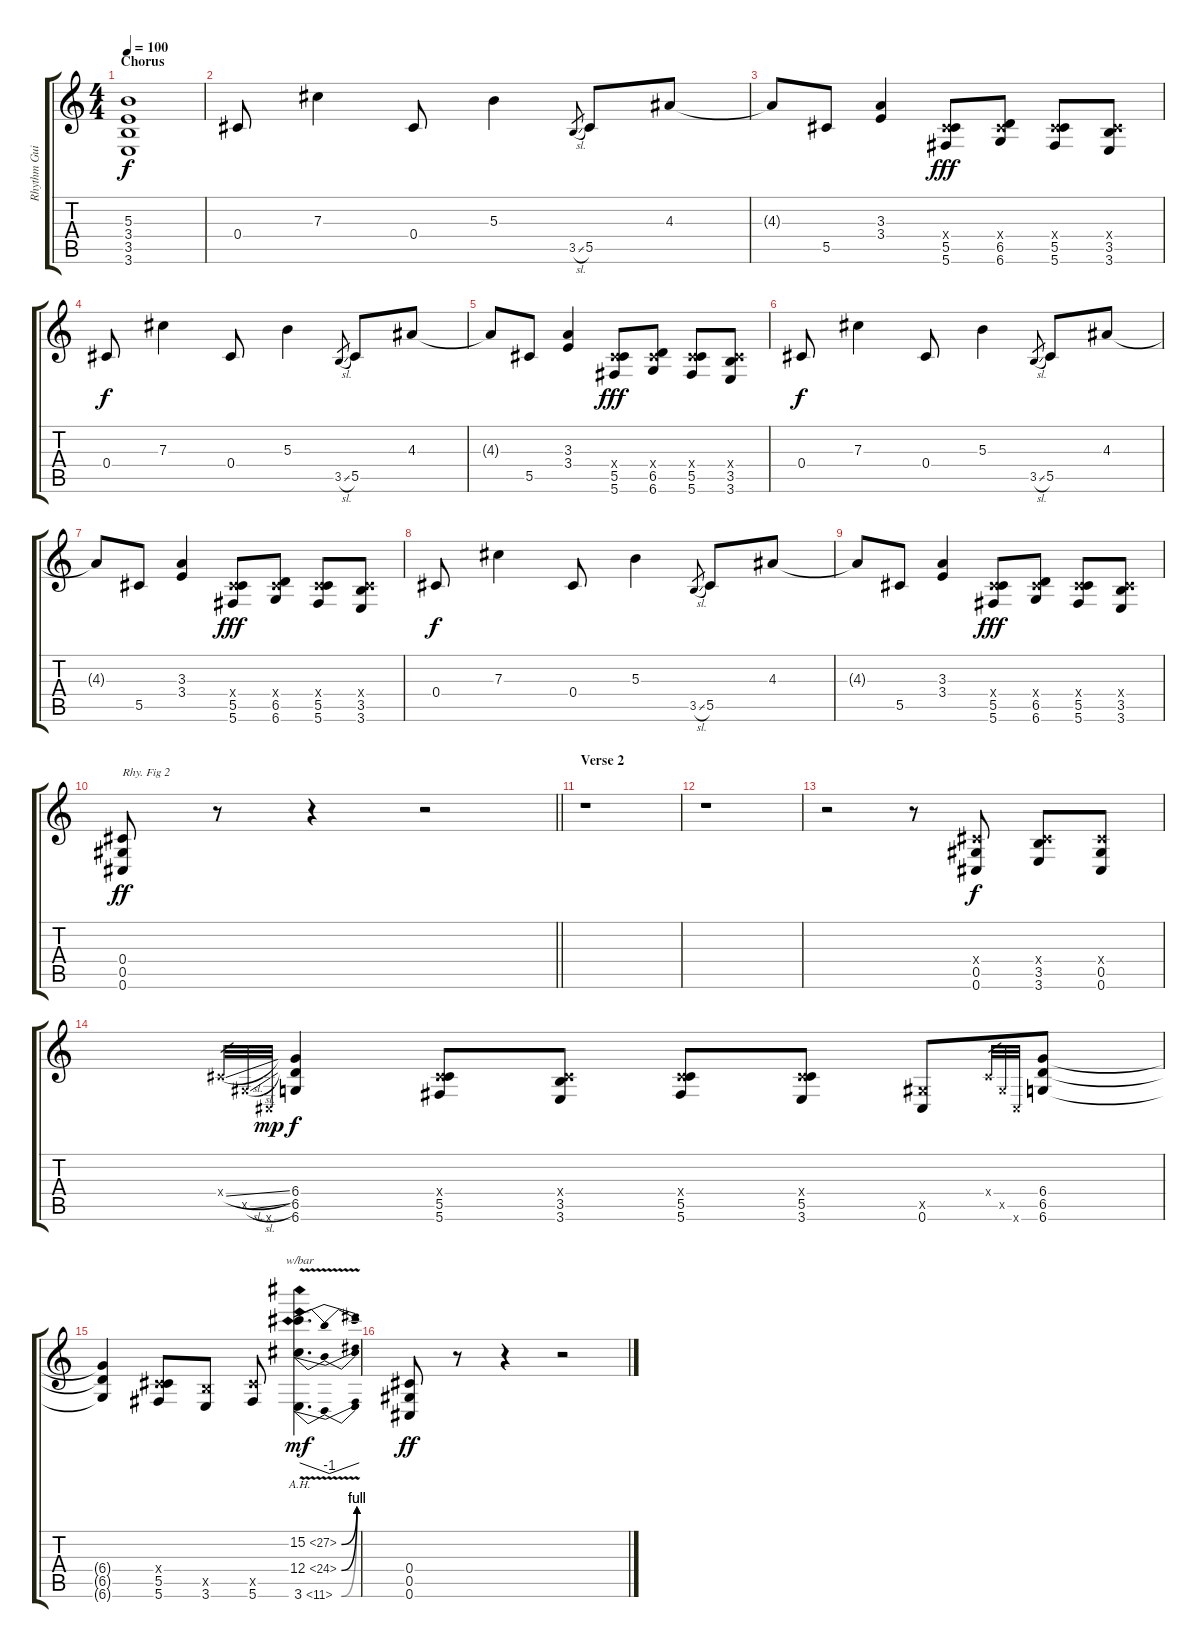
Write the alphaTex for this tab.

\track ("Rhythm Guitar 1" "Rhythm Gui") {instrument overdrivenguitar}
\staff {score tabs}
\tuning (Eb4 Bb3 Gb3 Db3 Ab2 Db2) {hide}
\ts (4 4)
\section ("" "Chorus")
\tempo 100
\clef g2
\ks c
(5.3 3.4 3.5 3.6).1{dy f} |
0.4.8 7.3.4 0.4.8 5.3.4 3.5{sl}.8{gr} 5.5.8 4.3.8 |
4.3{t}.8 5.5.8 (3.3 3.4).4 (0.4{x} 5.5 5.6).8{dy fff} (0.4{x} 6.5 6.6).8 (0.4{x} 5.5 5.6).8 (0.4{x} 3.5 3.6).8 |
0.4.8{dy f} 7.3.4 0.4.8 5.3.4 3.5{sl}.8{gr} 5.5.8 4.3.8 |
4.3{t}.8 5.5.8 (3.3 3.4).4 (0.4{x} 5.5 5.6).8{dy fff} (0.4{x} 6.5 6.6).8 (0.4{x} 5.5 5.6).8 (0.4{x} 3.5 3.6).8 |
0.4.8{dy f} 7.3.4 0.4.8 5.3.4 3.5{sl}.8{gr} 5.5.8 4.3.8 |
4.3{t}.8 5.5.8 (3.3 3.4).4 (0.4{x} 5.5 5.6).8{dy fff} (0.4{x} 6.5 6.6).8 (0.4{x} 5.5 5.6).8 (0.4{x} 3.5 3.6).8 |
0.4.8{dy f} 7.3.4 0.4.8 5.3.4 3.5{sl}.8{gr} 5.5.8 4.3.8 |
4.3{t}.8 5.5.8 (3.3 3.4).4 (0.4{x} 5.5 5.6).8{dy fff} (0.4{x} 6.5 6.6).8 (0.4{x} 5.5 5.6).8 (0.4{x} 3.5 3.6).8 |
\barLineRight lightlight
(0.4 0.5 0.6).8{txt "Rhy. Fig 2" dy ff} r.8 r.4 r.2 |
\section ("" "Verse 2")
r.1 |
r.1 |
r.2 r.8 (0.4{x} 0.5 0.6).8{dy f} (0.4{x} 3.5 3.6).8 (0.4{x} 0.5 0.6).8 |
0.4{sl x}.32{gr} 0.5{sl x}.32{gr} 0.6{x}.32{gr dy mp} (6.4 6.5 6.6).4{dy f} (0.4{x} 5.5 5.6).8 (0.4{x} 3.5 3.6).8 (0.4{x} 5.5 5.6).8 (0.4{x} 5.5 3.6).8 (0.5{x} 0.6).8 0.4{x}.32{gr} 0.5{x}.32{gr} 0.6{x}.32{gr} (6.4 6.5 6.6).8 |
(6.4{t} 6.5{t} 6.6{t}).4 (0.4{x} 5.5 5.6).8 (3.5{x} 3.6).8 (5.5{x} 5.6).8 (15.2{be (bend 0 0 60 4) ah 12 v} 12.4{be (bend 0 0 60 4) ah 12 v} 3.6{be (bend 0 0 60 4) ah 8 v}).4{d tbe (dip default 0 0 30 -4 60 0) dy mf} |
(0.4 0.5 0.6).8{dy ff} r.8 r.4 r.2
